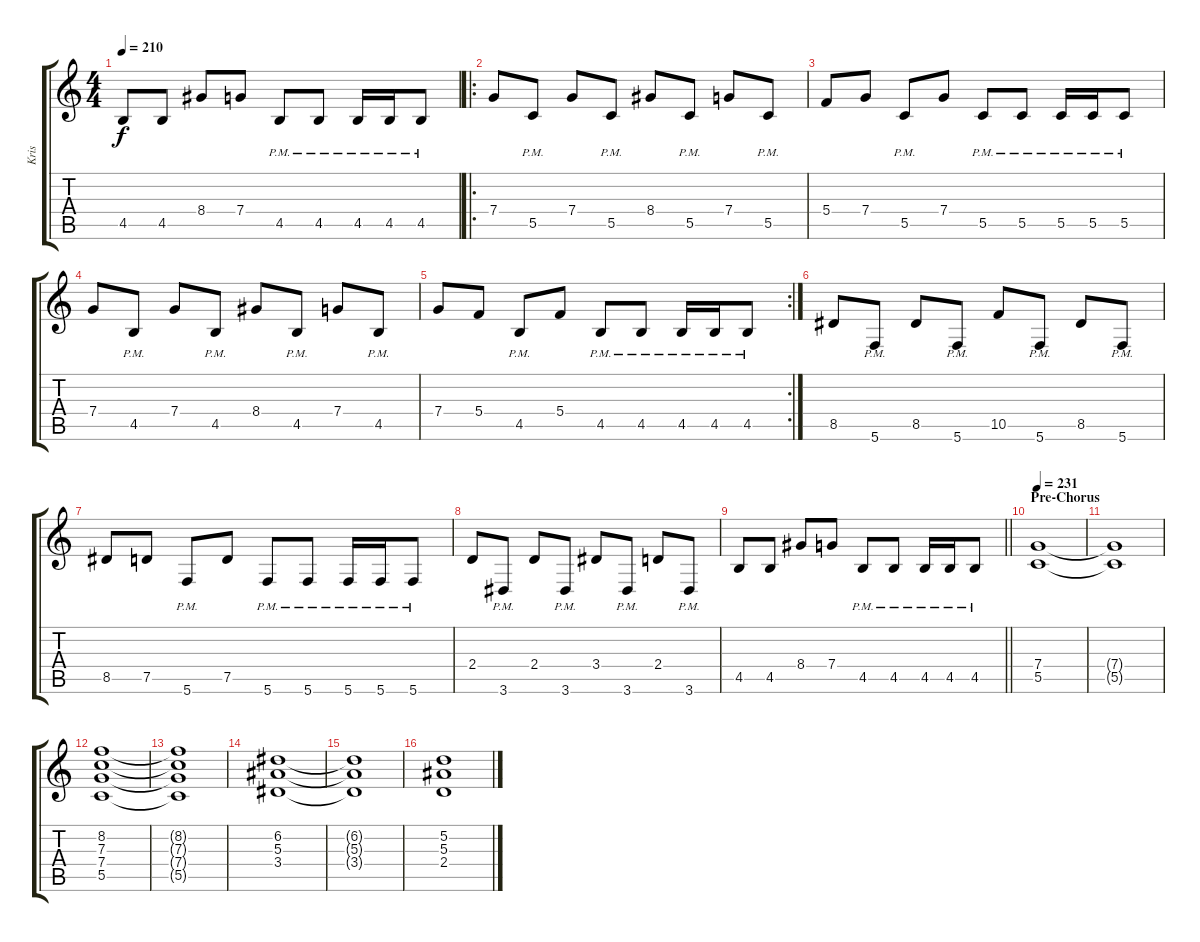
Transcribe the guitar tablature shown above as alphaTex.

\track ("Kris" "Kris") {instrument distortionguitar}
\staff {score tabs}
\tuning (D4 A3 F3 C3 G2 C2) {hide}
\ts (4 4)
\tempo 210
\clef g2
\ks c
4.5.8{dy f} 4.5.8 8.4.8 7.4.8 4.5{pm}.8 4.5{pm}.8 4.5{pm}.16 4.5{pm}.16 4.5{pm}.8 |
\ro
7.4.8 5.5{pm}.8 7.4.8 5.5{pm}.8 8.4.8 5.5{pm}.8 7.4.8 5.5{pm}.8 |
5.4.8 7.4.8 5.5{pm}.8 7.4.8 5.5{pm}.8 5.5{pm}.8 5.5{pm}.16 5.5{pm}.16 5.5{pm}.8 |
7.4.8 4.5{pm}.8 7.4.8 4.5{pm}.8 8.4.8 4.5{pm}.8 7.4.8 4.5{pm}.8 |
\rc 2
7.4.8 5.4.8 4.5{pm}.8 5.4.8 4.5{pm}.8 4.5{pm}.8 4.5{pm}.16 4.5{pm}.16 4.5{pm}.8 |
8.5.8 5.6{pm}.8 8.5.8 5.6{pm}.8 10.5.8 5.6{pm}.8 8.5.8 5.6{pm}.8 |
8.5.8 7.5.8 5.6{pm}.8 7.5.8 5.6{pm}.8 5.6{pm}.8 5.6{pm}.16 5.6{pm}.16 5.6{pm}.8 |
2.4.8 3.6{pm}.8 2.4.8 3.6{pm}.8 3.4.8 3.6{pm}.8 2.4.8 3.6{pm}.8 |
\barLineRight lightlight
4.5.8 4.5.8 8.4.8 7.4.8 4.5{pm}.8 4.5{pm}.8 4.5{pm}.16 4.5{pm}.16 4.5{pm}.8 |
\section ("" "Pre-Chorus")
\tempo 231
(7.4 5.5).1 |
(7.4{t} 5.5{t}).1 |
(8.2 7.3 7.4 5.5).1 |
(8.2{t} 7.3{t} 7.4{t} 5.5{t}).1 |
(6.2 5.3 3.4).1 |
(6.2{t} 5.3{t} 3.4{t}).1 |
(5.2 5.3 2.4).1
